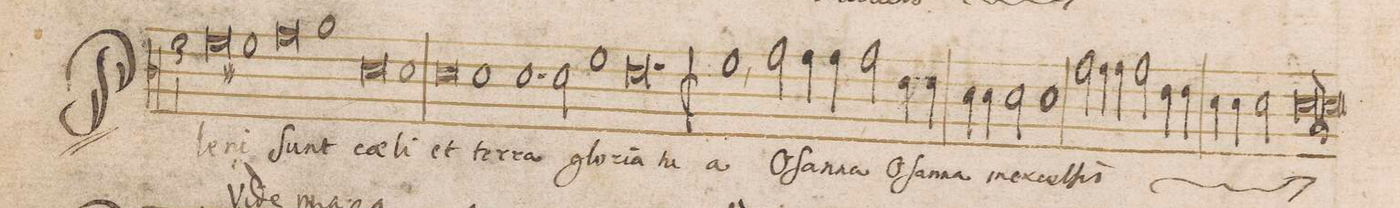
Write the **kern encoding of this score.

**kern	**text
*I"DISCANTVS	*
*clefC3	*
*k[]	*
*met(C|)	*
*M3/1	*
0f#X	Ple-
1f#	-ni
=23	=23
0g	Sunt
1a	cae-
=24	=24
0d	-li
1d	et
=25	=25
0d	ter-
1d	-ra
=26	=26
1.d	glo-
2d\	-ri-
1f	-a
=27	=27
0.e	tu-
=28	=28
*M2/1	*
*met(C|)	*
1f,	-a
2g\	O-
4g\	-ſan-
4g\	-na
=29	=29
2g\	O-
4e\	-ſan-
4e\	-na
4d\	in
4d\	ex-
2d\	-cel-
=30	=30
1d	-sis
*	*ij
2g\	O-
4g\	-ſan-
4g\	-na
=31	=31
2g\	O-
4e\	-ſan-
4e\	-na
4d\	in
4d\	ex-
2d\	-cel-
=32	=32
0d;>	-sis
*	*Xij
=33||	=33||
*M2/1	*
*met(C|)	*
*-	*-
